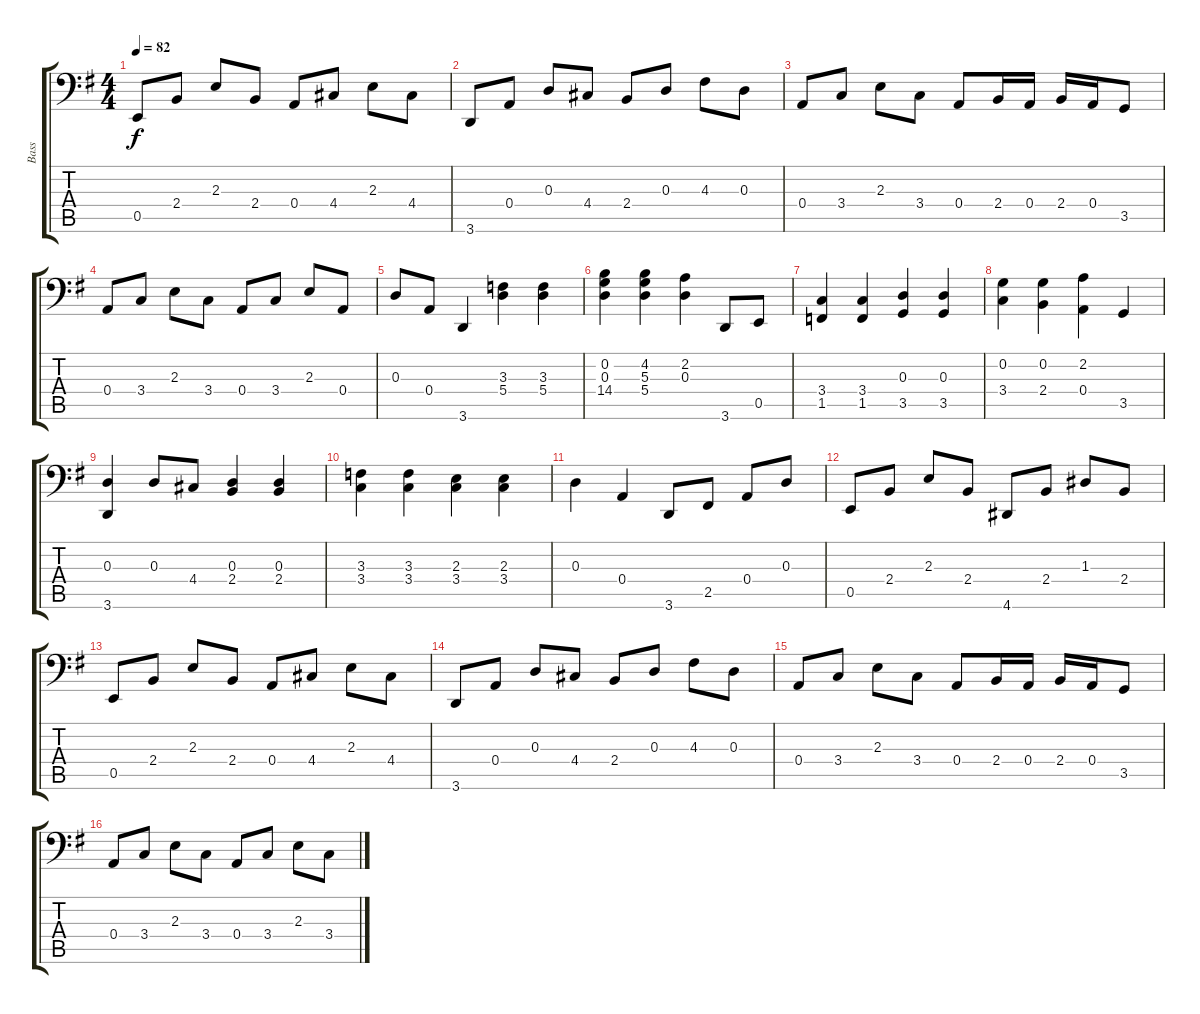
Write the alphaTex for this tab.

\track ("Bass" "Bass") {instrument electricbasspick}
\staff {score tabs}
\tuning (C3 G2 D2 A1 E1 B0) {hide}
\ts (4 4)
\tempo 82
\clef f4
\ks g
0.5.8{dy f} 2.4.8 2.3.8 2.4.8 0.4.8 4.4.8 2.3.8 4.4.8 |
3.6.8 0.4.8 0.3.8 4.4.8 2.4.8 0.3.8 4.3.8 0.3.8 |
0.4.8 3.4.8 2.3.8 3.4.8 0.4.8 2.4.16 0.4.16 2.4.16 0.4.16 3.5.8 |
0.4.8 3.4.8 2.3.8 3.4.8 0.4.8 3.4.8 2.3.8 0.4.8 |
0.3.8 0.4.8 3.6.4 (3.3 5.4).4 (3.3 5.4).4 |
(0.2 0.3 14.4).4 (4.2 5.3 5.4).4 (2.2 0.3).4 3.6.8 0.5.8 |
(3.4 1.5).4 (3.4 1.5).4 (0.3 3.5).4 (0.3 3.5).4 |
(0.2 3.4).4 (0.2 2.4).4 (2.2 0.4).4 3.5.4 |
(0.3 3.6).4 0.3.8 4.4.8 (0.3 2.4).4 (0.3 2.4).4 |
(3.3 3.4).4 (3.3 3.4).4 (2.3 3.4).4 (2.3 3.4).4 |
0.3.4 0.4.4 3.6.8 2.5.8 0.4.8 0.3.8 |
0.5.8 2.4.8 2.3.8 2.4.8 4.6.8 2.4.8 1.3.8 2.4.8 |
0.5.8 2.4.8 2.3.8 2.4.8 0.4.8 4.4.8 2.3.8 4.4.8 |
3.6.8 0.4.8 0.3.8 4.4.8 2.4.8 0.3.8 4.3.8 0.3.8 |
0.4.8 3.4.8 2.3.8 3.4.8 0.4.8 2.4.16 0.4.16 2.4.16 0.4.16 3.5.8 |
0.4.8 3.4.8 2.3.8 3.4.8 0.4.8 3.4.8 2.3.8 3.4.8
